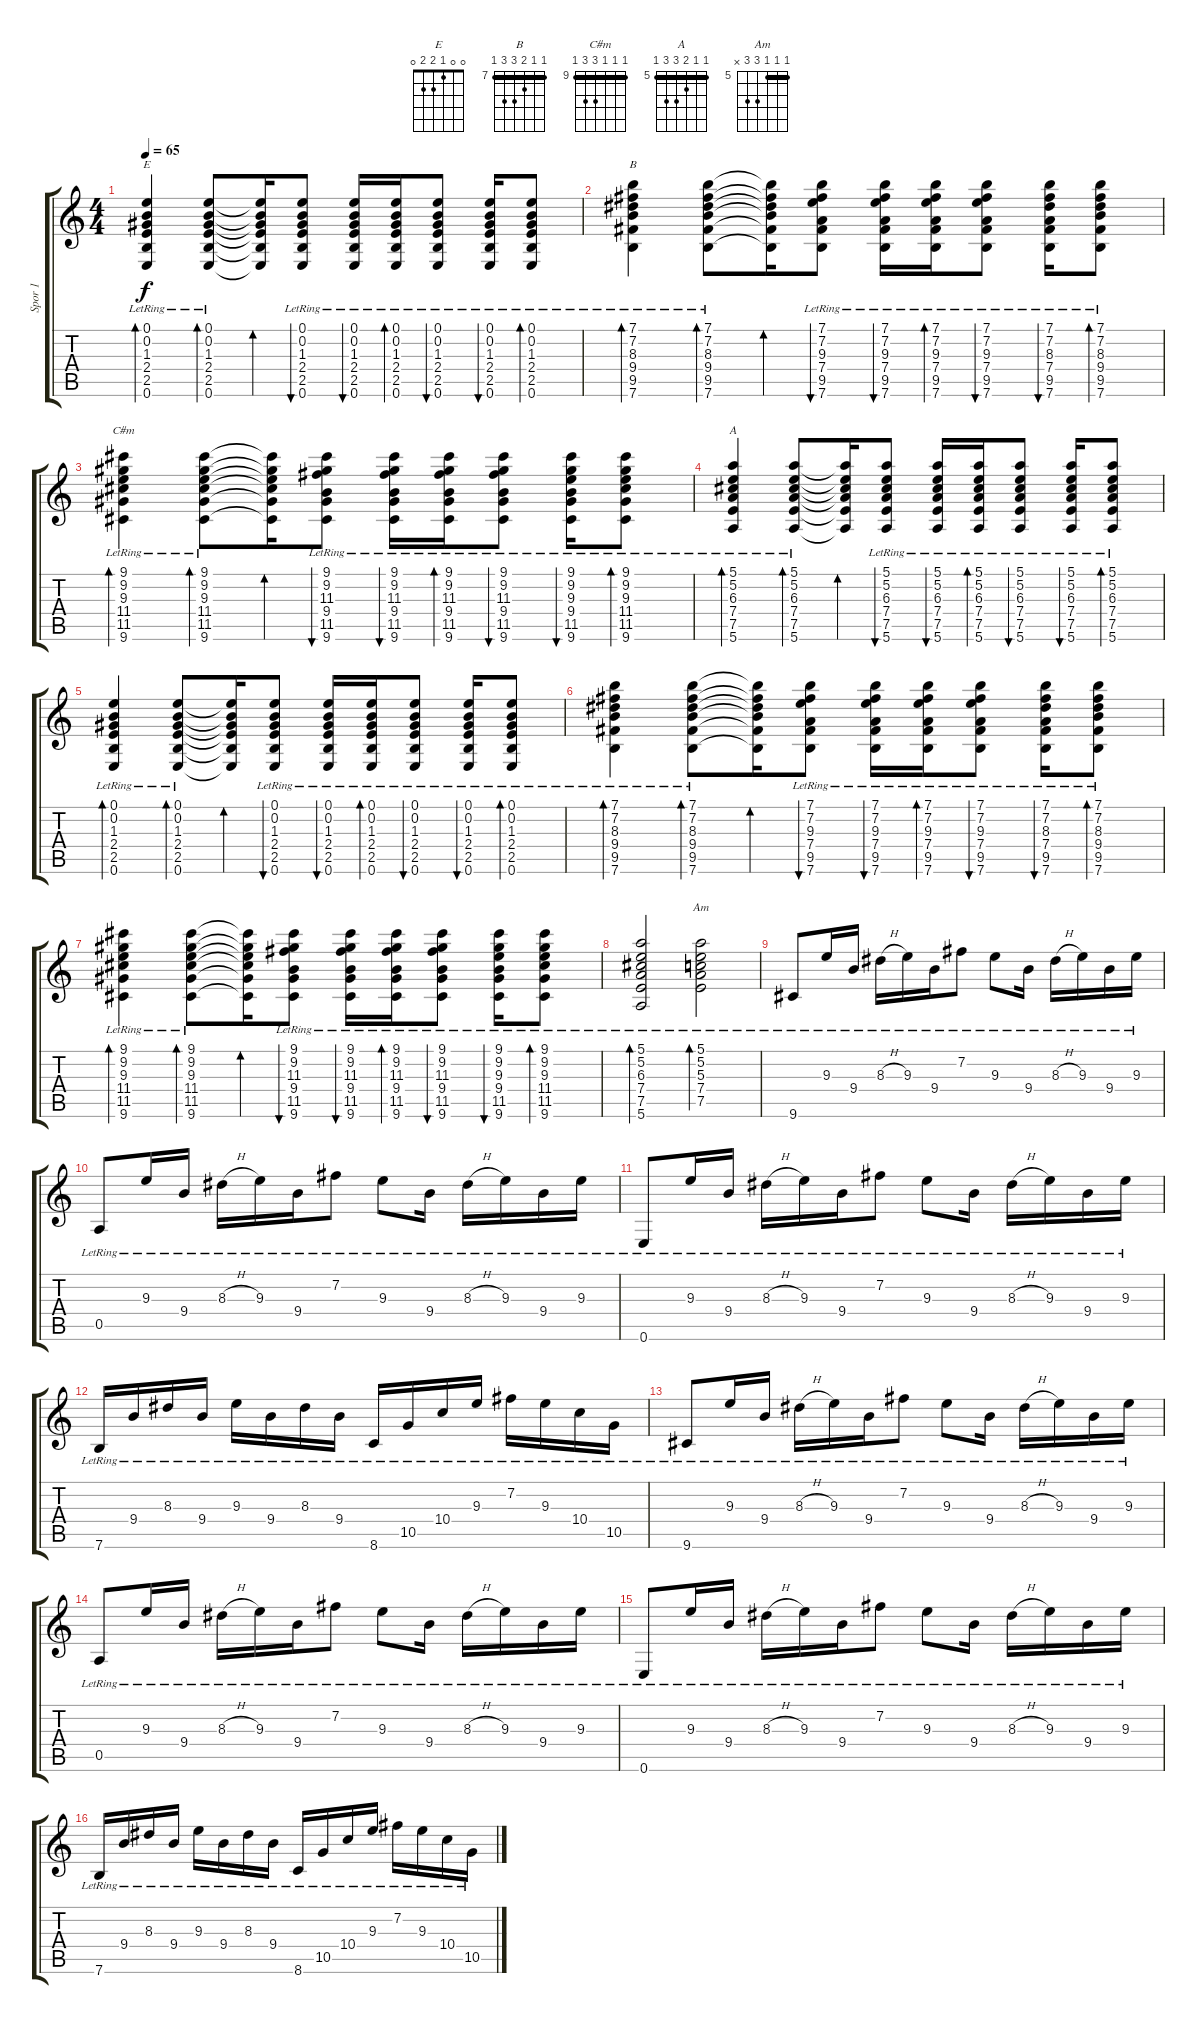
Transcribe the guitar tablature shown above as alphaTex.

\track ("Spor 1" "Spor 1") {instrument acousticguitarnylon}
\staff {score tabs}
\tuning (E4 B3 G3 D3 A2 E2) {hide}
\chord ("E" 0 0 1 2 2 0)
\chord ("B" 7 7 8 9 9 7) {firstfret 7 barre 7}
\chord ("C#m" 9 9 9 11 11 9) {firstfret 9 barre 9}
\chord ("A" 5 5 6 7 7 5) {firstfret 5 barre 5}
\chord ("Am" 5 5 5 7 7 x) {firstfret 5 barre 5}
\ts (4 4)
\tempo 65
\clef g2
\ks c
(0.1{lr} 0.2{lr} 1.3{lr} 2.4{lr} 2.5{lr} 0.6{lr}).4{bd 30 ch "E" dy f} (0.1{lr} 0.2{lr} 1.3{lr} 2.4{lr} 2.5{lr} 0.6{lr}).8{bd 30} (0.1{t} 0.2{t} 1.3{t} 2.4{t} 2.5{t} 0.6{t}).16{bd 120} (0.1{lr} 0.2{lr} 1.3{lr} 2.4{lr} 2.5{lr} 0.6{lr}).8{bu 30} (0.1{lr} 0.2{lr} 1.3{lr} 2.4{lr} 2.5{lr} 0.6{lr}).16{bu 30} (0.1{lr} 0.2{lr} 1.3{lr} 2.4{lr} 2.5{lr} 0.6{lr}).16{bd 30} (0.1{lr} 0.2{lr} 1.3{lr} 2.4{lr} 2.5{lr} 0.6{lr}).8{bu 30} (0.1{lr} 0.2{lr} 1.3{lr} 2.4{lr} 2.5{lr} 0.6{lr}).16{bu 30} (0.1{lr} 0.2{lr} 1.3{lr} 2.4{lr} 2.5{lr} 0.6{lr}).8{bd 30} |
(7.1{lr} 7.2{lr} 8.3{lr} 9.4{lr} 9.5{lr} 7.6{lr}).4{bd 30 ch "B"} (7.1{lr} 7.2{lr} 8.3{lr} 9.4{lr} 9.5{lr} 7.6{lr}).8{bd 30} (7.1{t} 7.2{t} 8.3{t} 9.4{t} 9.5{t} 7.6{t}).16{bd 120} (7.1{lr} 7.2{lr} 9.3{lr} 7.4{lr} 9.5{lr} 7.6{lr}).8{bu 30} (7.1{lr} 7.2{lr} 9.3{lr} 7.4{lr} 9.5{lr} 7.6{lr}).16{bu 30} (7.1{lr} 7.2{lr} 9.3{lr} 7.4{lr} 9.5{lr} 7.6{lr}).16{bd 30} (7.1{lr} 7.2{lr} 9.3{lr} 7.4{lr} 9.5{lr} 7.6{lr}).8{bu 30} (7.1{lr} 7.2{lr} 8.3{lr} 7.4{lr} 9.5{lr} 7.6{lr}).16{bu 30} (7.1{lr} 7.2{lr} 8.3{lr} 9.4{lr} 9.5{lr} 7.6{lr}).8{bd 30} |
(9.1{lr} 9.2{lr} 9.3{lr} 11.4{lr} 11.5{lr} 9.6{lr}).4{bd 30 ch "C#m"} (9.1{lr} 9.2{lr} 9.3{lr} 11.4{lr} 11.5{lr} 9.6{lr}).8{bd 30} (9.1{t} 9.2{t} 9.3{t} 11.4{t} 11.5{t} 9.6{t}).16{bd 120} (9.1{lr} 9.2{lr} 11.3{lr} 9.4{lr} 11.5{lr} 9.6{lr}).8{bu 30} (9.1{lr} 9.2{lr} 11.3{lr} 9.4{lr} 11.5{lr} 9.6{lr}).16{bu 30} (9.1{lr} 9.2{lr} 11.3{lr} 9.4{lr} 11.5{lr} 9.6{lr}).16{bd 30} (9.1{lr} 9.2{lr} 11.3{lr} 9.4{lr} 11.5{lr} 9.6{lr}).8{bu 30} (9.1{lr} 9.2{lr} 9.3{lr} 9.4{lr} 11.5{lr} 9.6{lr}).16{bu 30} (9.1{lr} 9.2{lr} 9.3{lr} 11.4{lr} 11.5{lr} 9.6{lr}).8{bd 30} |
(5.1{lr} 5.2{lr} 6.3{lr} 7.4{lr} 7.5{lr} 5.6{lr}).4{bd 30 ch "A"} (5.1{lr} 5.2{lr} 6.3{lr} 7.4{lr} 7.5{lr} 5.6{lr}).8{bd 30} (5.1{t} 5.2{t} 6.3{t} 7.4{t} 7.5{t} 5.6{t}).16{bd 120} (5.1{lr} 5.2{lr} 6.3{lr} 7.4{lr} 7.5{lr} 5.6{lr}).8{bu 30} (5.1{lr} 5.2{lr} 6.3{lr} 7.4{lr} 7.5{lr} 5.6{lr}).16{bu 30} (5.1{lr} 5.2{lr} 6.3{lr} 7.4{lr} 7.5{lr} 5.6{lr}).16{bd 30} (5.1{lr} 5.2{lr} 6.3{lr} 7.4{lr} 7.5{lr} 5.6{lr}).8{bu 30} (5.1{lr} 5.2{lr} 6.3{lr} 7.4{lr} 7.5{lr} 5.6{lr}).16{bu 30} (5.1{lr} 5.2{lr} 6.3{lr} 7.4{lr} 7.5{lr} 5.6{lr}).8{bd 30} |
(0.1{lr} 0.2{lr} 1.3{lr} 2.4{lr} 2.5{lr} 0.6{lr}).4{bd 30} (0.1{lr} 0.2{lr} 1.3{lr} 2.4{lr} 2.5{lr} 0.6{lr}).8{bd 30} (0.1{t} 0.2{t} 1.3{t} 2.4{t} 2.5{t} 0.6{t}).16{bd 120} (0.1{lr} 0.2{lr} 1.3{lr} 2.4{lr} 2.5{lr} 0.6{lr}).8{bu 30} (0.1{lr} 0.2{lr} 1.3{lr} 2.4{lr} 2.5{lr} 0.6{lr}).16{bu 30} (0.1{lr} 0.2{lr} 1.3{lr} 2.4{lr} 2.5{lr} 0.6{lr}).16{bd 30} (0.1{lr} 0.2{lr} 1.3{lr} 2.4{lr} 2.5{lr} 0.6{lr}).8{bu 30} (0.1{lr} 0.2{lr} 1.3{lr} 2.4{lr} 2.5{lr} 0.6{lr}).16{bu 30} (0.1{lr} 0.2{lr} 1.3{lr} 2.4{lr} 2.5{lr} 0.6{lr}).8{bd 30} |
(7.1{lr} 7.2{lr} 8.3{lr} 9.4{lr} 9.5{lr} 7.6{lr}).4{bd 30} (7.1{lr} 7.2{lr} 8.3{lr} 9.4{lr} 9.5{lr} 7.6{lr}).8{bd 30} (7.1{t} 7.2{t} 8.3{t} 9.4{t} 9.5{t} 7.6{t}).16{bd 120} (7.1{lr} 7.2{lr} 9.3{lr} 7.4{lr} 9.5{lr} 7.6{lr}).8{bu 30} (7.1{lr} 7.2{lr} 9.3{lr} 7.4{lr} 9.5{lr} 7.6{lr}).16{bu 30} (7.1{lr} 7.2{lr} 9.3{lr} 7.4{lr} 9.5{lr} 7.6{lr}).16{bd 30} (7.1{lr} 7.2{lr} 9.3{lr} 7.4{lr} 9.5{lr} 7.6{lr}).8{bu 30} (7.1{lr} 7.2{lr} 8.3{lr} 7.4{lr} 9.5{lr} 7.6{lr}).16{bu 30} (7.1{lr} 7.2{lr} 8.3{lr} 9.4{lr} 9.5{lr} 7.6{lr}).8{bd 30} |
(9.1{lr} 9.2{lr} 9.3{lr} 11.4{lr} 11.5{lr} 9.6{lr}).4{bd 30} (9.1{lr} 9.2{lr} 9.3{lr} 11.4{lr} 11.5{lr} 9.6{lr}).8{bd 30} (9.1{t} 9.2{t} 9.3{t} 11.4{t} 11.5{t} 9.6{t}).16{bd 120} (9.1{lr} 9.2{lr} 11.3{lr} 9.4{lr} 11.5{lr} 9.6{lr}).8{bu 30} (9.1{lr} 9.2{lr} 11.3{lr} 9.4{lr} 11.5{lr} 9.6{lr}).16{bu 30} (9.1{lr} 9.2{lr} 11.3{lr} 9.4{lr} 11.5{lr} 9.6{lr}).16{bd 30} (9.1{lr} 9.2{lr} 11.3{lr} 9.4{lr} 11.5{lr} 9.6{lr}).8{bu 30} (9.1{lr} 9.2{lr} 9.3{lr} 9.4{lr} 11.5{lr} 9.6{lr}).16{bu 30} (9.1{lr} 9.2{lr} 9.3{lr} 11.4{lr} 11.5{lr} 9.6{lr}).8{bd 30} |
(5.1{lr} 5.2{lr} 6.3{lr} 7.4{lr} 7.5{lr} 5.6{lr}).2{bd 120} (5.1 5.2{lr} 5.3{lr} 7.4{lr} 7.5{lr}).2{bd 120 ch "Am"} |
9.6{lr}.8 9.3{lr}.16 9.4{lr}.16 8.3{h lr}.16 9.3{lr}.16 9.4{lr}.16 7.2{lr}.8 9.3{lr}.8 9.4{lr}.16 8.3{h lr}.16 9.3{lr}.16 9.4{lr}.16 9.3{lr}.16 |
0.5{lr}.8 9.3{lr}.16 9.4{lr}.16 8.3{h lr}.16 9.3{lr}.16 9.4{lr}.16 7.2{lr}.8 9.3{lr}.8 9.4{lr}.16 8.3{h lr}.16 9.3{lr}.16 9.4{lr}.16 9.3{lr}.16 |
0.6{lr}.8 9.3{lr}.16 9.4{lr}.16 8.3{h lr}.16 9.3{lr}.16 9.4{lr}.16 7.2{lr}.8 9.3{lr}.8 9.4{lr}.16 8.3{h lr}.16 9.3{lr}.16 9.4{lr}.16 9.3{lr}.16 |
7.6{lr}.16 9.4{lr}.16 8.3{lr}.16 9.4{lr}.16 9.3{lr}.16 9.4{lr}.16 8.3{lr}.16 9.4{lr}.16 8.6{lr}.16 10.5{lr}.16 10.4{lr}.16 9.3{lr}.16 7.2{lr}.16 9.3{lr}.16 10.4{lr}.16 10.5{lr}.16 |
9.6{lr}.8 9.3{lr}.16 9.4{lr}.16 8.3{h lr}.16 9.3{lr}.16 9.4{lr}.16 7.2{lr}.8 9.3{lr}.8 9.4{lr}.16 8.3{h lr}.16 9.3{lr}.16 9.4{lr}.16 9.3{lr}.16 |
0.5{lr}.8 9.3{lr}.16 9.4{lr}.16 8.3{h lr}.16 9.3{lr}.16 9.4{lr}.16 7.2{lr}.8 9.3{lr}.8 9.4{lr}.16 8.3{h lr}.16 9.3{lr}.16 9.4{lr}.16 9.3{lr}.16 |
0.6{lr}.8 9.3{lr}.16 9.4{lr}.16 8.3{h lr}.16 9.3{lr}.16 9.4{lr}.16 7.2{lr}.8 9.3{lr}.8 9.4{lr}.16 8.3{h lr}.16 9.3{lr}.16 9.4{lr}.16 9.3{lr}.16 |
7.6{lr}.16 9.4{lr}.16 8.3{lr}.16 9.4{lr}.16 9.3{lr}.16 9.4{lr}.16 8.3{lr}.16 9.4{lr}.16 8.6{lr}.16 10.5{lr}.16 10.4{lr}.16 9.3{lr}.16 7.2{lr}.16 9.3{lr}.16 10.4{lr}.16 10.5{lr}.16
